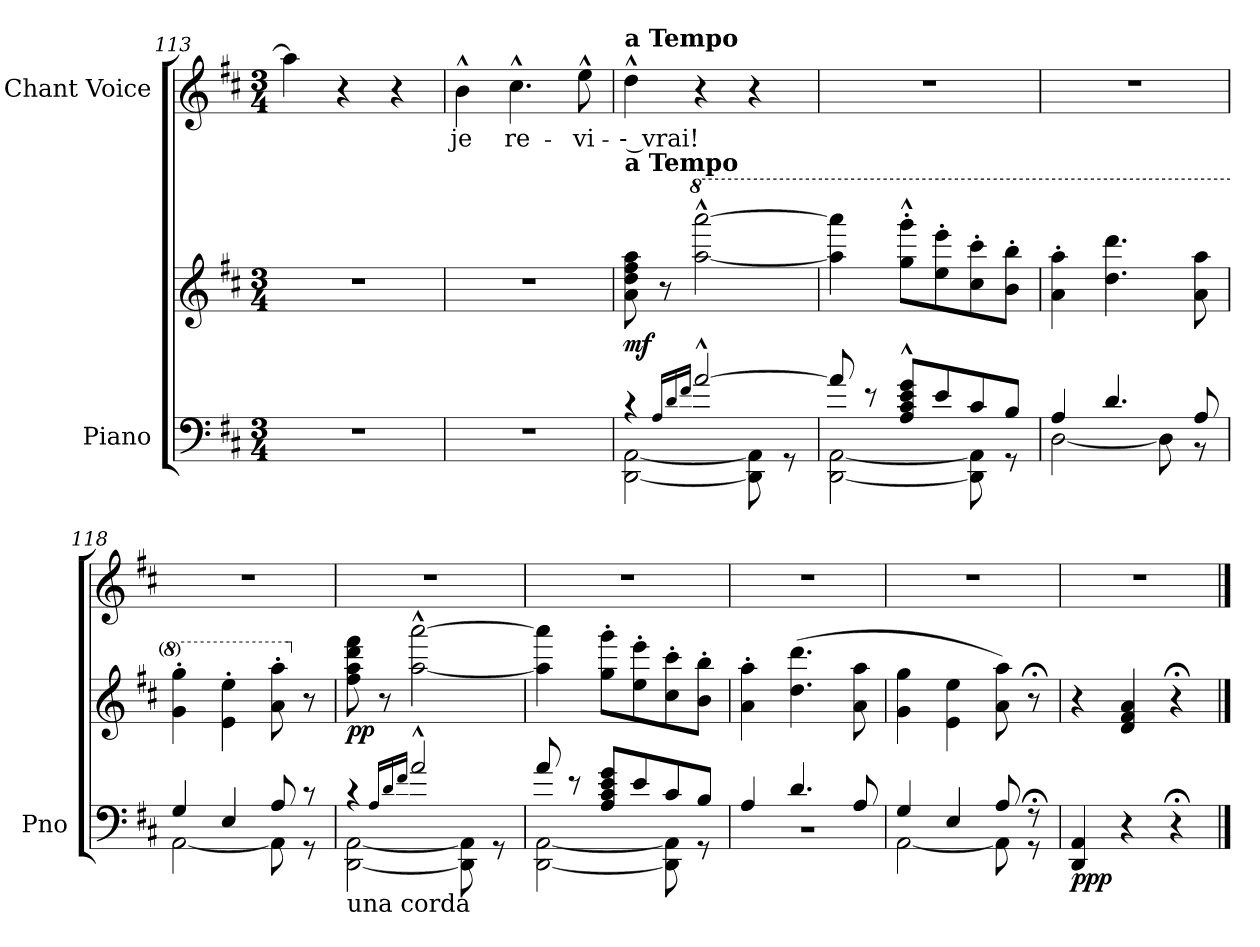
**kern	**kern	**dynam	**kern	**text
*part2	*part2	*part2	*part1	*part1
*staff3	*staff2	*staff2/3	*staff1	*staff1
*I"Piano	*	*	*I"Chant Voice	*
*I'Pno	*	*	*	*
*clefF4	*clefG2	*	*clefG2	*
*k[f#c#]	*k[f#c#]	*	*k[f#c#]	*
*M3/4	*M3/4	*	*M3/4	*
=113	=113	=113	=113	=113
2.r	2.r	.	4aa\]	.
.	.	.	4r	.
.	.	.	4r	.
=114	=114	=114	=114	=114
2.r	2.r	.	4b^^\	je
.	.	.	4.cc#^^\	re-
.	.	.	8ee^^\	-vi-
=115	=115	=115	=115	=115
*^	*	*	*	*
!	!	!	!	!LO:TX:a:B:t=a Tempo	!
!	!	!LO:TX:a:B:t=a Tempo	!	!	!
!	!	!	!LO:DY:b	!	!
4r	[2DD\ [2AA\	8a\ 8dd\ 8ff#\ 8aa\	mf	4dd^^\	-- vrai!
.	.	8r	.	.	.
16qA/LL	.	.	.	.	.
16qd/	.	.	.	.	.
16qf#/JJ	.	.	.	.	.
*	*	*8va	*	*	*
[2a^^/	.	[2aaa\^^ [2aaaa\^^	.	4r	.
.	8DD\] 8AA\]	.	.	4r	.
.	8r	.	.	.	.
=116	=116	=116	=116	=116	=116
8a/]	[2DD\ [2AA\	4aaa\] 4aaaa\]	.	2.r	.
8r	.	.	.	.	.
8A/^^ 8c#/^^ 8e/^^ 8g/^^L	.	8ggg\'^^ 8gggg\'^^L	.	.	.
8e/	.	8eee\' 8eeee\'	.	.	.
8c#/	8DD\] 8AA\]	8ccc#\' 8cccc#\'	.	.	.
8B/J	8r	8bb\' 8bbb\'J	.	.	.
=117	=117	=117	=117	=117	=117
4A/	[<2D\	4aa\'> 4aaa\'>	.	2.r	.
4.d/	.	4.ddd\ 4.dddd\	.	.	.
.	8D\]	.	.	.	.
8A/	8r	8aa\ 8aaa\	.	.	.
=118	=118	=118	=118	=118	=118
4G/	[2AA\	4gg\' 4ggg\'	.	2.r	.
4E/	.	4ee\' 4eee\'	.	.	.
8A/	8AA\]	8aa\' 8aaa\'	.	.	.
*	*	*X8va	*	*	*
8r	8r	8r	.	.	.
=119	=119	=119	=119	=119	=119
!LO:TX:b:t=una corda	!	!	!	!	!
!	!	!	!LO:DY:b	!	!
4r	[2DD\ [2AA\	8ff#\ 8aa\ 8ddd\ 8fff#\	pp	2.r	.
.	.	8r	.	.	.
16qA/LL	.	.	.	.	.
16qd/	.	.	.	.	.
16qf#/JJ	.	.	.	.	.
2a^^/	.	[2aa\^^ [2aaa\^^	.	.	.
.	8DD\] 8AA\]	.	.	.	.
.	8r	.	.	.	.
=120	=120	=120	=120	=120	=120
8a/	[2DD\ [2AA\	4aa\] 4aaa\]	.	2.r	.
8r	.	.	.	.	.
8A/ 8c#/ 8e/ 8g/L	.	8gg\' 8ggg\'L	.	.	.
8e/	.	8ee\' 8eee\'	.	.	.
8c#/	8DD\] 8AA\]	8cc#\' 8ccc#\'	.	.	.
8B/J	8r	8b\' 8bb\'J	.	.	.
=121	=121	=121	=121	=121	=121
4A/	2.r	4a\'> 4aa\'>	.	2.r	.
4.d/	.	(4.dd\ 4.ddd\	.	.	.
8A/	.	8a\ 8aa\	.	.	.
=122	=122	=122	=122	=122	=122
4G/	[2AA\	4g\ 4gg\	.	2.r	.
4E/	.	4e\ 4ee\	.	.	.
8A/	8AA\]	8a\ 8aa\)	.	.	.
8r;<	8r	8r;<	.	.	.
=123	=123	=123	=123	=123	=123
!	!	!	!LO:DY:b=2	!	!
*v	*v	*	*	*	*
4DD/ 4AA/	4r	ppp	2.r	.
4r	4d/ 4f#/ 4a/	.	.	.
4r;<	4r;<	.	.	.
==	==	==	==	==
*-	*-	*-	*-	*-
